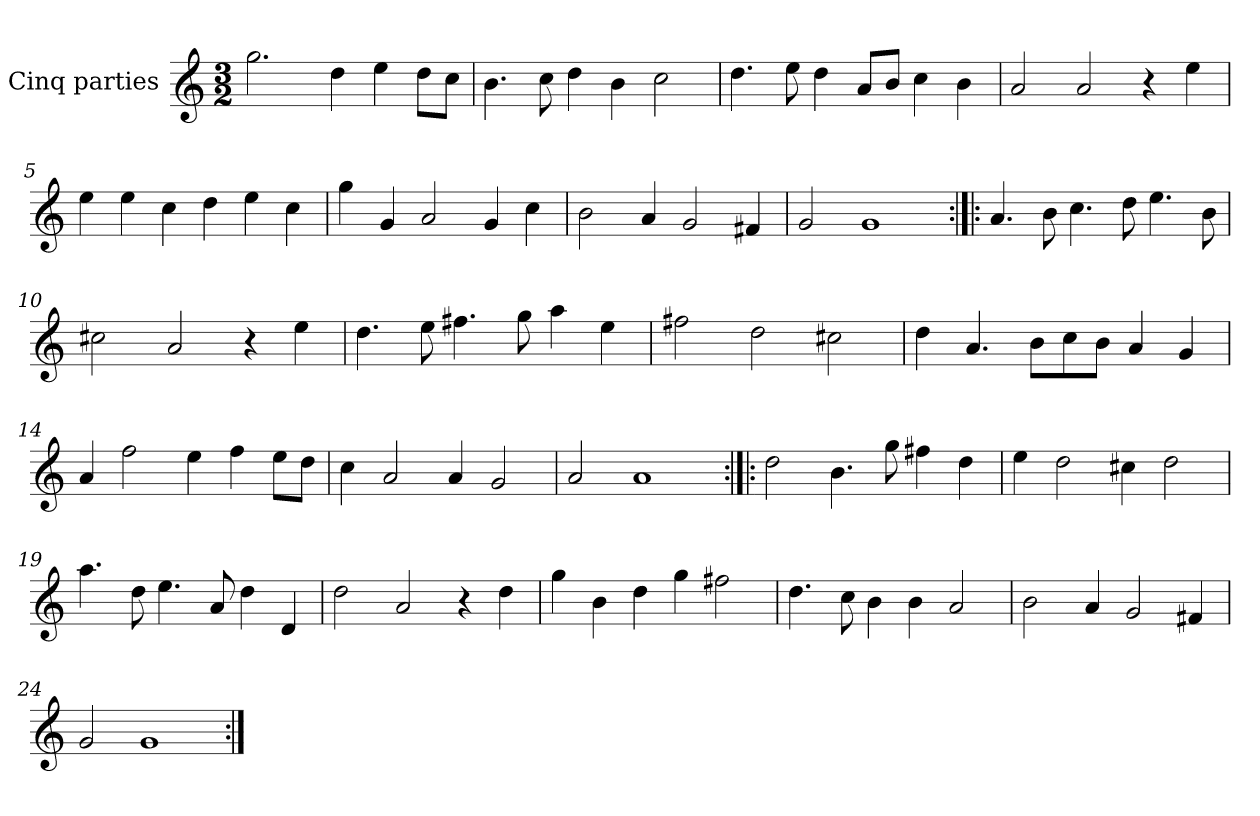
**kern
*part1
*staff1
*I"Cinq parties
*clefG2
*k[]
*M3/2
*MM180
=1
2.gg\
4dd\
4ee\
8dd\L
8cc\J
=2
4.b\
8cc\
4dd\
4b\
2cc\
=3
4.dd\
8ee\
4dd\
8a/L
8b/J
4cc\
4b\
=4
2a/
2a/
4r
4ee\
=5
4ee\
4ee\
4cc\
4dd\
4ee\
4cc\
=6
4gg\
4g/
2a/
4g/
4cc\
=7
2b\
4a/
2g/
4f#X/
=8
2g/
1g
=9:|!|:
4.a/
8b\
4.cc\
8dd\
4.ee\
8b\
=10
2cc#X\
2a/
4r
4ee\
=11
4.dd\
8ee\
4.ff#X\
8gg\
4aa\
4ee\
=12
2ff#X\
2dd\
2cc#X\
=13
4dd\
4.a/
8b\L
8cc\
8b\J
4a/
4g/
=14
4a/
2ff\
4ee\
4ff\
8ee\L
8dd\J
=15
4cc\
2a/
4a/
2g/
=16
2a/
1a
=17:|!|:
2dd\
4.b\
8gg\
4ff#X\
4dd\
=18
4ee\
2dd\
4cc#X\
2dd\
=19
4.aa\
8dd\
4.ee\
8a/
4dd\
4d/
=20
2dd\
2a/
4r
4dd\
=21
4gg\
4b\
4dd\
4gg\
2ff#X\
=22
4.dd\
8cc\
4b\
4b\
2a/
=23
2b\
4a/
2g/
4f#X/
=24
2g/
1g
=:|!
*-
